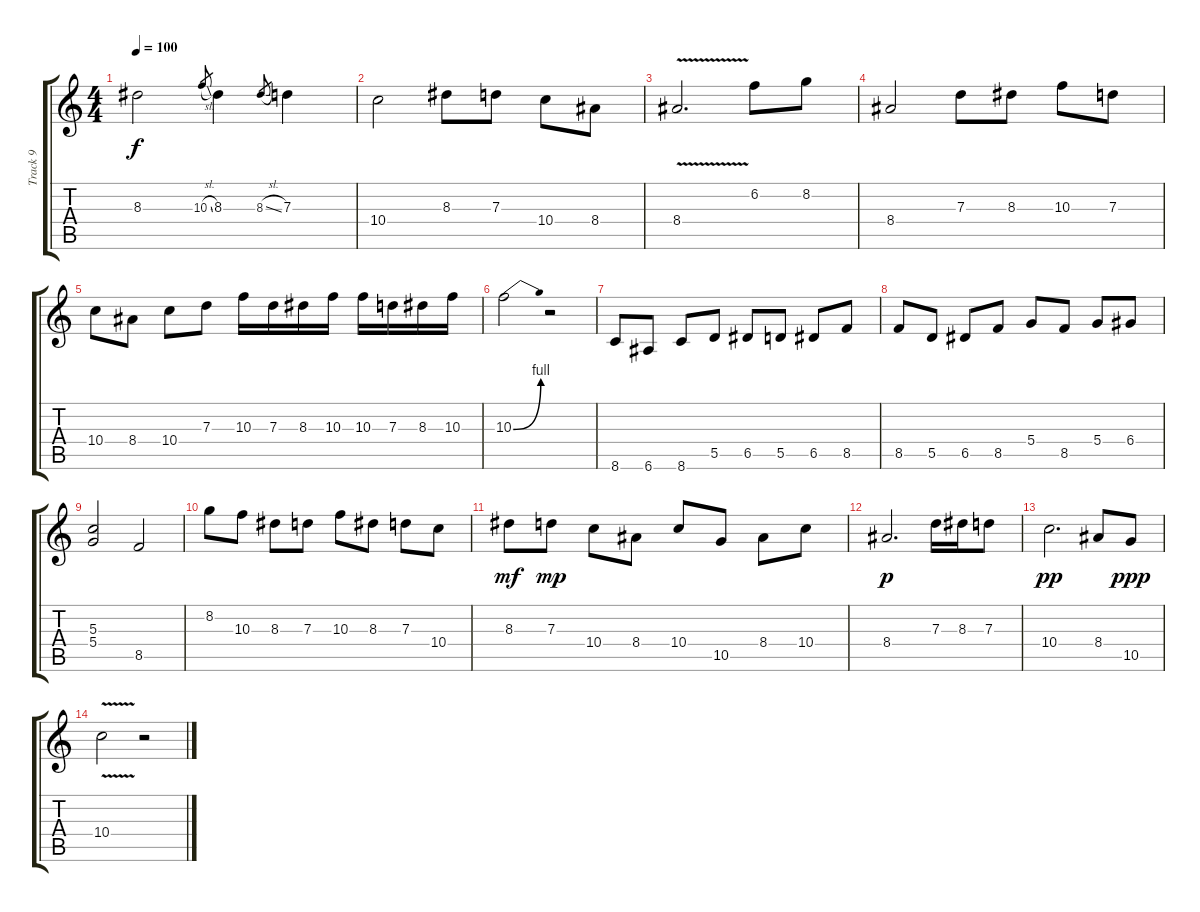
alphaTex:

\track ("Track 9" "Track 9") {instrument acousticguitarsteel}
\staff {score tabs}
\tuning (E4 B3 G3 D3 A2 E2) {hide}
\ts (4 4)
\tempo 100
\clef g2
\ks c
8.3.2{dy f} 10.3{sl}.8{gr} 8.3.4 8.3{sl}.8{gr} 7.3.4 |
10.4.2 8.3.8 7.3.8 10.4.8 8.4.8 |
8.4{v}.2{d} 6.2.8 8.2.8 |
8.4.2 7.3.8 8.3.8 10.3.8 7.3.8 |
10.4.8 8.4.8 10.4.8 7.3.8 10.3.16 7.3.16 8.3.16 10.3.16 10.3.16 7.3.16 8.3.16 10.3.16 |
10.3{be (bend 0 0 60 4)}.2 r.2{volume 12 instrument overdrivenguitar} |
8.6.8 6.6.8 8.6.8 5.5.8 6.5.8 5.5.8 6.5.8 8.5.8 |
8.5.8 5.5.8 6.5.8 8.5.8 5.4.8 8.5.8 5.4.8 6.4.8 |
(5.3 5.4).2 8.5.2 |
8.2.8 10.3.8 8.3.8 7.3.8 10.3.8 8.3.8 7.3.8 10.4.8 |
8.3.8{dy mf} 7.3.8{dy mp} 10.4.8 8.4.8 10.4.8 10.5.8 8.4.8 10.4.8 |
8.4.2{d dy p} 7.3.16 8.3.16 7.3.8 |
10.4.2{d dy pp} 8.4.8 10.5.8{dy ppp} |
10.4{v}.2 r.2
